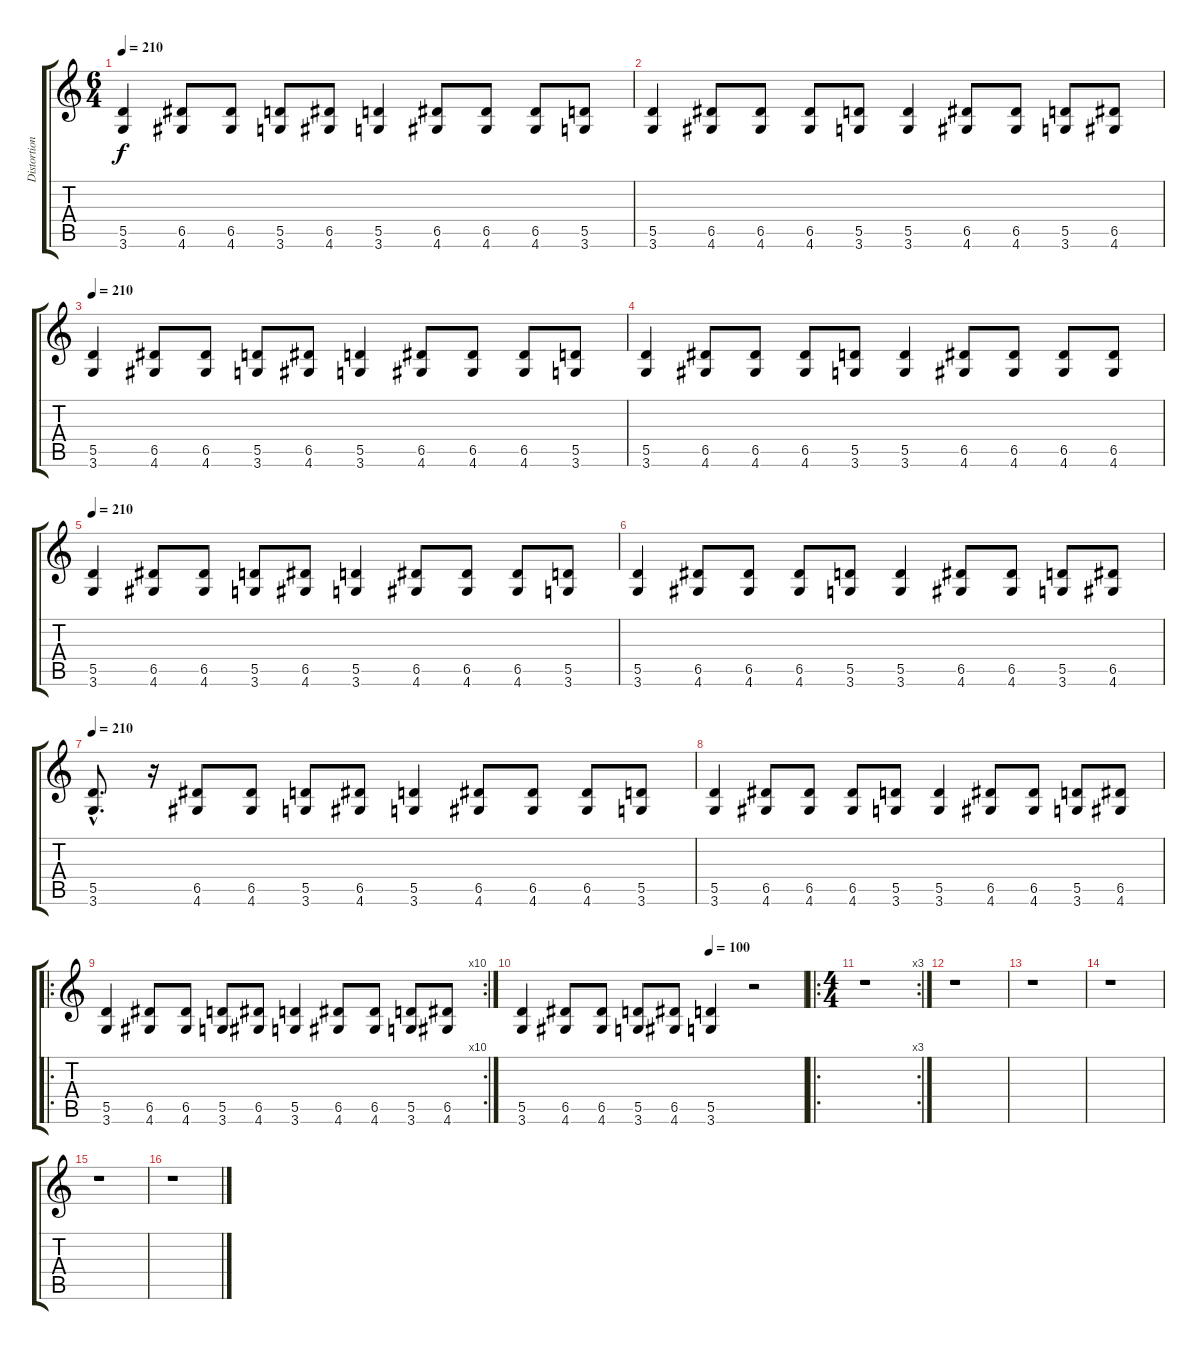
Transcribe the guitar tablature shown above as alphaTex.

\track ("Distortion Gtr2" "Distortion") {instrument distortionguitar}
\staff {score tabs}
\tuning (E4 B3 G3 D3 A2 E2) {hide}
\ts (6 4)
\tempo 210
\clef g2
\ks c
(5.5 3.6).4{dy f} (6.5 4.6).8 (6.5 4.6).8 (5.5 3.6).8 (6.5 4.6).8 (5.5 3.6).4 (6.5 4.6).8 (6.5 4.6).8 (6.5 4.6).8 (5.5 3.6).8 |
(5.5 3.6).4 (6.5 4.6).8 (6.5 4.6).8 (6.5 4.6).8 (5.5 3.6).8 (5.5 3.6).4 (6.5 4.6).8 (6.5 4.6).8 (5.5 3.6).8 (6.5 4.6).8 |
\tempo 210
(5.5 3.6).4 (6.5 4.6).8 (6.5 4.6).8 (5.5 3.6).8 (6.5 4.6).8 (5.5 3.6).4 (6.5 4.6).8 (6.5 4.6).8 (6.5 4.6).8 (5.5 3.6).8 |
(5.5 3.6).4 (6.5 4.6).8 (6.5 4.6).8 (6.5 4.6).8 (5.5 3.6).8 (5.5 3.6).4 (6.5 4.6).8 (6.5 4.6).8 (6.5 4.6).8 (6.5 4.6).8 |
\tempo 210
(5.5 3.6).4 (6.5 4.6).8 (6.5 4.6).8 (5.5 3.6).8 (6.5 4.6).8 (5.5 3.6).4 (6.5 4.6).8 (6.5 4.6).8 (6.5 4.6).8 (5.5 3.6).8 |
(5.5 3.6).4 (6.5 4.6).8 (6.5 4.6).8 (6.5 4.6).8 (5.5 3.6).8 (5.5 3.6).4 (6.5 4.6).8 (6.5 4.6).8 (5.5 3.6).8 (6.5 4.6).8 |
\tempo 210
(5.5{hac} 3.6{hac}).8{d} r.16 (6.5 4.6).8 (6.5 4.6).8 (5.5 3.6).8 (6.5 4.6).8 (5.5 3.6).4 (6.5 4.6).8 (6.5 4.6).8 (6.5 4.6).8 (5.5 3.6).8 |
(5.5 3.6).4 (6.5 4.6).8 (6.5 4.6).8 (6.5 4.6).8 (5.5 3.6).8 (5.5 3.6).4 (6.5 4.6).8 (6.5 4.6).8 (5.5 3.6).8 (6.5 4.6).8 |
\ro
\rc 10
(5.5 3.6).4 (6.5 4.6).8 (6.5 4.6).8 (5.5 3.6).8 (6.5 4.6).8 (5.5 3.6).4 (6.5 4.6).8 (6.5 4.6).8 (5.5 3.6).8 (6.5 4.6).8 |
\tempo (100 0.6666666666666666)
(5.5 3.6).4 (6.5 4.6).8 (6.5 4.6).8 (5.5 3.6).8 (6.5 4.6).8 (5.5 3.6).4 r.2 |
\ro
\rc 3
\ts (4 4)
r.1 |
r.1 |
r.1 |
r.1 |
r.1 |
r.1
